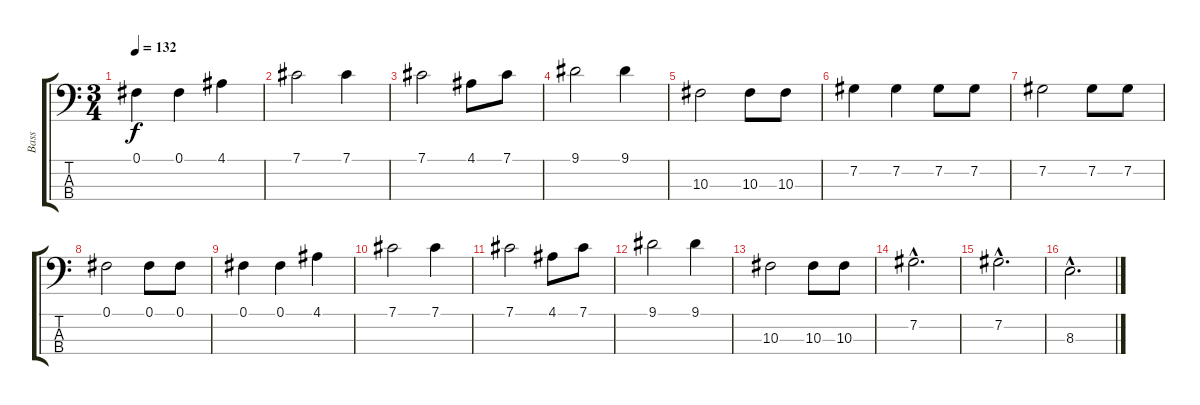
\track ("Bass" "Bass") {instrument electricbassfinger}
\staff {score tabs}
\tuning (Gb2 Db2 Ab1 Eb1) {hide}
\ts (3 4)
\tempo 132
\clef f4
\ks c
0.1.4{dy f} 0.1.4 4.1.4 |
7.1.2 7.1.4 |
7.1.2 4.1.8 7.1.8 |
9.1.2 9.1.4 |
10.3.2 10.3.8 10.3.8 |
7.2.4 7.2.4 7.2.8 7.2.8 |
7.2.2 7.2.8 7.2.8 |
0.1.2 0.1.8 0.1.8 |
0.1.4 0.1.4 4.1.4 |
7.1.2 7.1.4 |
7.1.2 4.1.8 7.1.8 |
9.1.2 9.1.4 |
10.3.2 10.3.8 10.3.8 |
7.2{hac}.2{d} |
7.2{hac}.2{d} |
8.3{hac}.2{d}
